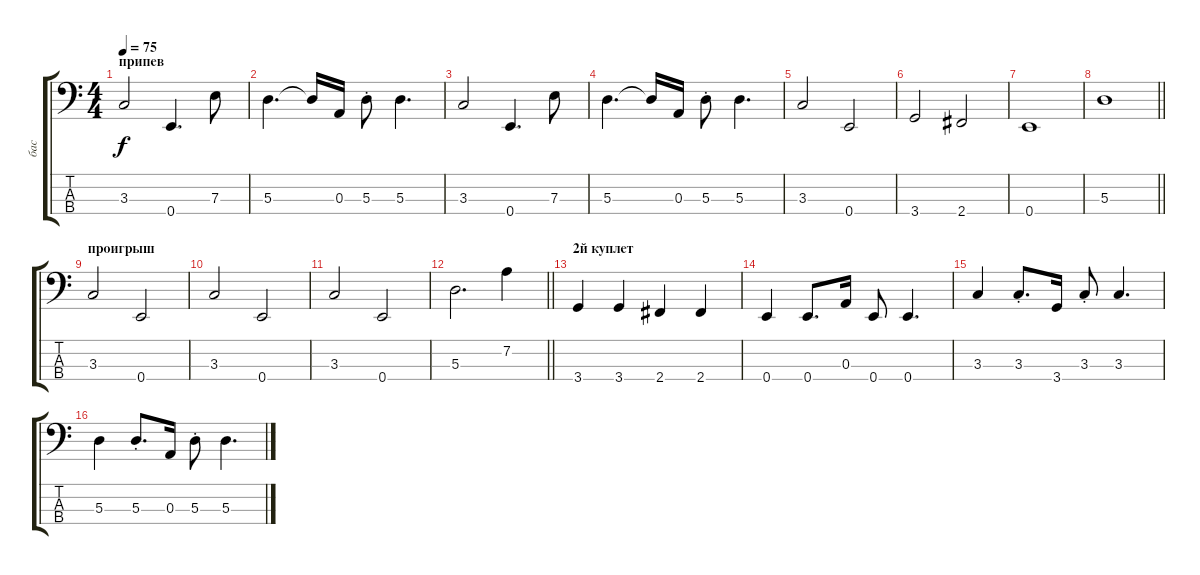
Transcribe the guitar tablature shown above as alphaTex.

\track ("бас" "бас") {instrument electricbassfinger}
\staff {score tabs}
\tuning (G2 D2 A1 E1) {hide}
\ts (4 4)
\section ("" "припев")
\tempo 75
\clef f4
\ks c
3.3.2{dy f} 0.4.4{d} 7.3.8 |
5.3.4{d} 5.3{t}.16 0.3.16 5.3{st}.8 5.3.4{d} |
3.3.2 0.4.4{d} 7.3.8 |
5.3.4{d} 5.3{t}.16 0.3.16 5.3{st}.8 5.3.4{d} |
3.3.2 0.4.2 |
3.4.2 2.4.2 |
0.4.1 |
\barLineRight lightlight
5.3.1 |
\section ("" "проигрыш")
3.3.2 0.4.2 |
3.3.2 0.4.2 |
3.3.2 0.4.2 |
\barLineRight lightlight
5.3.2{d} 7.2.4 |
\section ("" "2й куплет")
3.4.4 3.4.4 2.4.4 2.4.4 |
0.4.4 0.4.8{d} 0.3.16 0.4.8 0.4.4{d} |
3.3.4 3.3{st}.8{d} 3.4.16 3.3{st}.8 3.3.4{d} |
5.3.4 5.3{st}.8{d} 0.3.16 5.3{st}.8 5.3.4{d}
